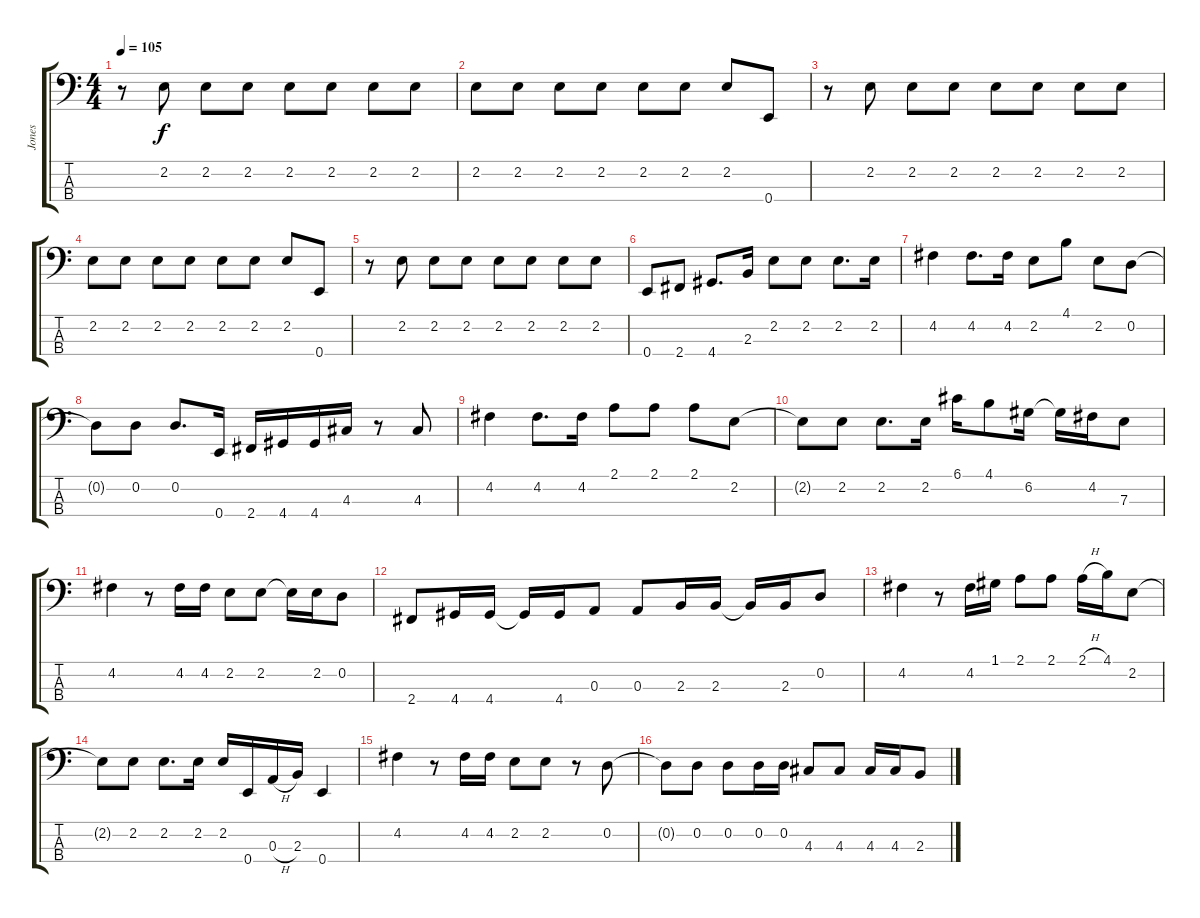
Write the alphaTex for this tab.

\track ("Jones" "Jones") {instrument electricbassfinger}
\staff {score tabs}
\tuning (G2 D2 A1 E1) {hide}
\ts (4 4)
\tempo 105
\clef f4
\ks c
r.8{dy f} 2.2.8 2.2.8 2.2.8 2.2.8 2.2.8 2.2.8 2.2.8 |
2.2.8 2.2.8 2.2.8 2.2.8 2.2.8 2.2.8 2.2.8 0.4.8 |
r.8 2.2.8 2.2.8 2.2.8 2.2.8 2.2.8 2.2.8 2.2.8 |
2.2.8 2.2.8 2.2.8 2.2.8 2.2.8 2.2.8 2.2.8 0.4.8 |
r.8 2.2.8 2.2.8 2.2.8 2.2.8 2.2.8 2.2.8 2.2.8 |
0.4.8 2.4.8 4.4.8{d} 2.3.16 2.2.8 2.2.8 2.2.8{d} 2.2.16 |
4.2.4 4.2.8{d} 4.2.16 2.2.8 4.1.8 2.2.8 0.2.8 |
0.2{t}.8 0.2.8 0.2.8{d} 0.4.16 2.4.16 4.4.16 4.4.16 4.3.16 r.8 4.3.8 |
4.2.4 4.2.8{d} 4.2.16 2.1.8 2.1.8 2.1.8 2.2.8 |
2.2{t}.8 2.2.8 2.2.8{d} 2.2.16 6.1.16 4.1.8 6.2.16 6.2{t}.16 4.2.16 7.3.8 |
4.2.4 r.8 4.2.16 4.2.16 2.2.8 2.2.8 2.2{t}.16 2.2.16 0.2.8 |
2.4.8 4.4.16 4.4.16 4.4{t}.16 4.4.16 0.3.8 0.3.8 2.3.16 2.3.16 2.3{t}.16 2.3.16 0.2.8 |
4.2.4 r.8 4.2.16 1.1.16 2.1.8 2.1.8 2.1{h}.16 4.1.16 2.2.8 |
2.2{t}.8 2.2.8 2.2.8{d} 2.2.16 2.2.16 0.4.16 0.3{h}.16 2.3.16 0.4.4 |
4.2.4 r.8 4.2.16 4.2.16 2.2.8 2.2.8 r.8 0.2.8 |
0.2{t}.8 0.2.8 0.2.8 0.2.16 0.2.16 4.3.8 4.3.8 4.3.16 4.3.16 2.3.8
